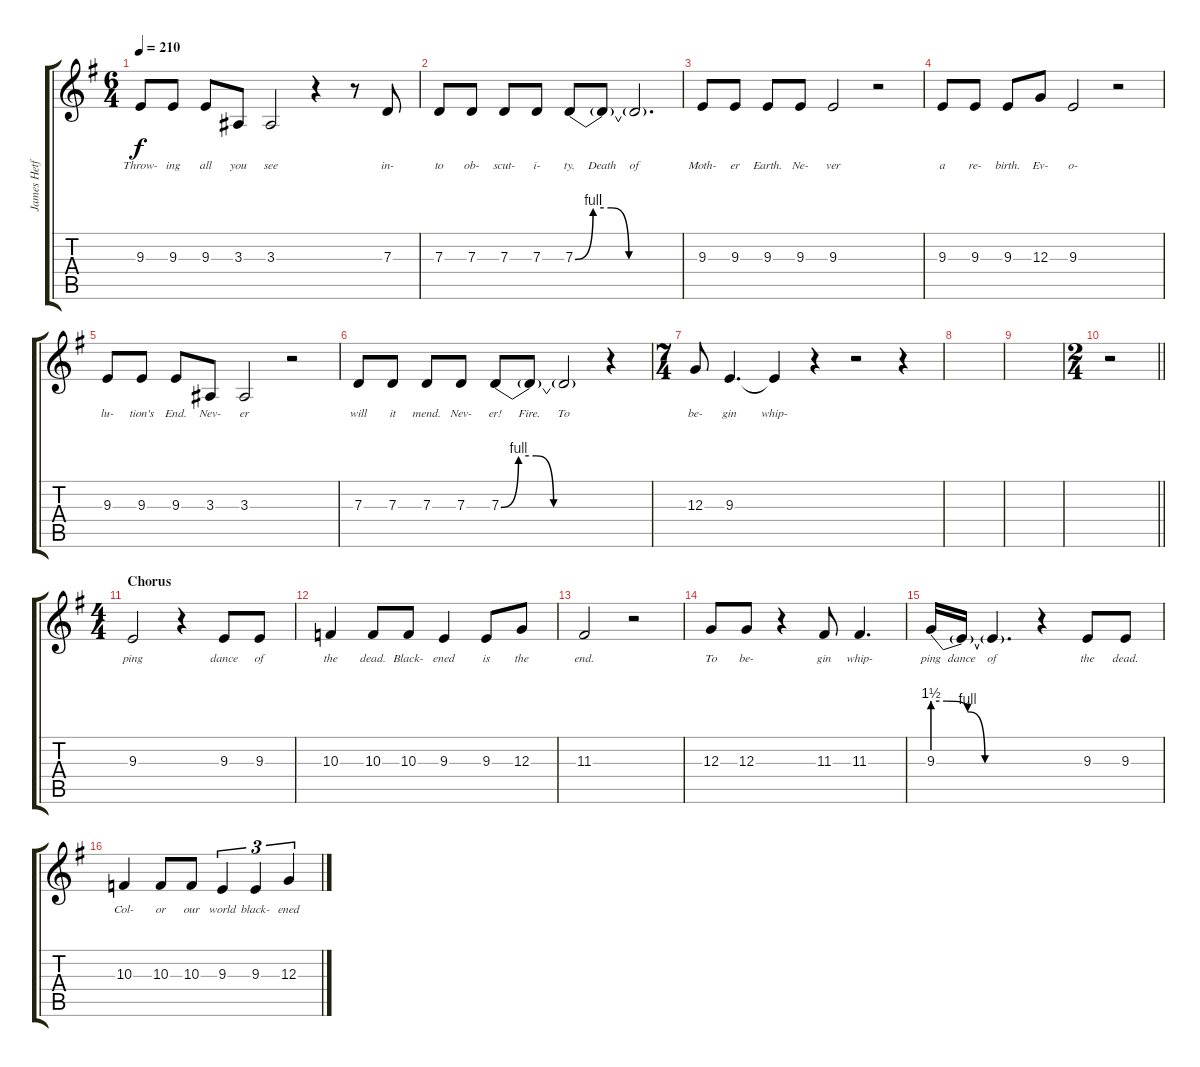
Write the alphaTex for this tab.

\track ("James Hetfield Vocals" "James Hetf") {instrument lead2sawtooth}
\staff {score tabs}
\tuning (E4 B3 G3 D3 A2 E2) {hide}
\ts (6 4)
\tempo 210
\clef g2
\ks g
9.3.8{lyrics (0 "Throw-") lyrics (1 "") lyrics (2 "") lyrics (3 "") lyrics (4 "") dy f} 9.3.8{lyrics (0 "ing") lyrics (1 "") lyrics (2 "") lyrics (3 "") lyrics (4 "")} 9.3.8{lyrics (0 "all") lyrics (1 "") lyrics (2 "") lyrics (3 "") lyrics (4 "")} 3.3.8{lyrics (0 "you") lyrics (1 "") lyrics (2 "") lyrics (3 "") lyrics (4 "")} 3.3.2{lyrics (0 "see") lyrics (1 "") lyrics (2 "") lyrics (3 "") lyrics (4 "")} r.4 r.8 7.3.8{lyrics (0 "in-") lyrics (1 "") lyrics (2 "") lyrics (3 "") lyrics (4 "")} |
7.3.8{lyrics (0 "to") lyrics (1 "") lyrics (2 "") lyrics (3 "") lyrics (4 "")} 7.3.8{lyrics (0 "ob-") lyrics (1 "") lyrics (2 "") lyrics (3 "") lyrics (4 "")} 7.3.8{lyrics (0 "scut-") lyrics (1 "") lyrics (2 "") lyrics (3 "") lyrics (4 "")} 7.3.8{lyrics (0 "i-") lyrics (1 "") lyrics (2 "") lyrics (3 "") lyrics (4 "")} 7.3{be (custom 0 0 10 4 20 4 30 0 60 0)}.8{lyrics (0 "ty.") lyrics (1 "") lyrics (2 "") lyrics (3 "") lyrics (4 "")} 7.3{t}.8{lyrics (0 "Death") lyrics (1 "") lyrics (2 "") lyrics (3 "") lyrics (4 "")} 7.3{t}.2{d lyrics (0 "of") lyrics (1 "") lyrics (2 "") lyrics (3 "") lyrics (4 "")} |
9.3.8{lyrics (0 "Moth-") lyrics (1 "") lyrics (2 "") lyrics (3 "") lyrics (4 "")} 9.3.8{lyrics (0 "er") lyrics (1 "") lyrics (2 "") lyrics (3 "") lyrics (4 "")} 9.3.8{lyrics (0 "Earth.") lyrics (1 "") lyrics (2 "") lyrics (3 "") lyrics (4 "")} 9.3.8{lyrics (0 "Ne-") lyrics (1 "") lyrics (2 "") lyrics (3 "") lyrics (4 "")} 9.3.2{lyrics (0 "ver") lyrics (1 "") lyrics (2 "") lyrics (3 "") lyrics (4 "")} r.2 |
9.3.8{lyrics (0 "a") lyrics (1 "") lyrics (2 "") lyrics (3 "") lyrics (4 "")} 9.3.8{lyrics (0 "re-") lyrics (1 "") lyrics (2 "") lyrics (3 "") lyrics (4 "")} 9.3.8{lyrics (0 "birth.") lyrics (1 "") lyrics (2 "") lyrics (3 "") lyrics (4 "")} 12.3.8{lyrics (0 "Ev-") lyrics (1 "") lyrics (2 "") lyrics (3 "") lyrics (4 "")} 9.3.2{lyrics (0 "o-") lyrics (1 "") lyrics (2 "") lyrics (3 "") lyrics (4 "")} r.2 |
9.3.8{lyrics (0 "lu-") lyrics (1 "") lyrics (2 "") lyrics (3 "") lyrics (4 "")} 9.3.8{lyrics (0 "tion's") lyrics (1 "") lyrics (2 "") lyrics (3 "") lyrics (4 "")} 9.3.8{lyrics (0 "End.") lyrics (1 "") lyrics (2 "") lyrics (3 "") lyrics (4 "")} 3.3.8{lyrics (0 "Nev-") lyrics (1 "") lyrics (2 "") lyrics (3 "") lyrics (4 "")} 3.3.2{lyrics (0 "er") lyrics (1 "") lyrics (2 "") lyrics (3 "") lyrics (4 "")} r.2 |
7.3.8{lyrics (0 "will") lyrics (1 "") lyrics (2 "") lyrics (3 "") lyrics (4 "")} 7.3.8{lyrics (0 "it") lyrics (1 "") lyrics (2 "") lyrics (3 "") lyrics (4 "")} 7.3.8{lyrics (0 "mend.") lyrics (1 "") lyrics (2 "") lyrics (3 "") lyrics (4 "")} 7.3.8{lyrics (0 "Nev-") lyrics (1 "") lyrics (2 "") lyrics (3 "") lyrics (4 "")} 7.3{be (custom 0 0 10 4 20 4 30 0 60 0)}.8{lyrics (0 "er!") lyrics (1 "") lyrics (2 "") lyrics (3 "") lyrics (4 "")} 7.3{t}.8{lyrics (0 "Fire.") lyrics (1 "") lyrics (2 "") lyrics (3 "") lyrics (4 "")} 7.3{t}.2{lyrics (0 "To") lyrics (1 "") lyrics (2 "") lyrics (3 "") lyrics (4 "")} r.4 |
\ts (7 4)
12.3.8{lyrics (0 "be-") lyrics (1 "") lyrics (2 "") lyrics (3 "") lyrics (4 "")} 9.3.4{d lyrics (0 "gin") lyrics (1 "") lyrics (2 "") lyrics (3 "") lyrics (4 "")} 9.3{t}.4{lyrics (0 "whip-") lyrics (1 "") lyrics (2 "") lyrics (3 "") lyrics (4 "")} r.4 r.2 r.4 |
|
|
\ts (2 4)
\barLineRight lightlight
r.2 |
\ts (4 4)
\section ("" "Chorus")
9.3.2{lyrics (0 "ping") lyrics (1 "") lyrics (2 "") lyrics (3 "") lyrics (4 "")} r.4 9.3.8{lyrics (0 "dance") lyrics (1 "") lyrics (2 "") lyrics (3 "") lyrics (4 "")} 9.3.8{lyrics (0 "of") lyrics (1 "") lyrics (2 "") lyrics (3 "") lyrics (4 "")} |
10.3.4{lyrics (0 "the") lyrics (1 "") lyrics (2 "") lyrics (3 "") lyrics (4 "")} 10.3.8{lyrics (0 "dead.") lyrics (1 "") lyrics (2 "") lyrics (3 "") lyrics (4 "")} 10.3.8{lyrics (0 "Black-") lyrics (1 "") lyrics (2 "") lyrics (3 "") lyrics (4 "")} 9.3.4{lyrics (0 "ened") lyrics (1 "") lyrics (2 "") lyrics (3 "") lyrics (4 "")} 9.3.8{lyrics (0 "is") lyrics (1 "") lyrics (2 "") lyrics (3 "") lyrics (4 "")} 12.3.8{lyrics (0 "the") lyrics (1 "") lyrics (2 "") lyrics (3 "") lyrics (4 "")} |
11.3.2{lyrics (0 "end.") lyrics (1 "") lyrics (2 "") lyrics (3 "") lyrics (4 "")} r.2 |
12.3.8{lyrics (0 "To") lyrics (1 "") lyrics (2 "") lyrics (3 "") lyrics (4 "")} 12.3.8{lyrics (0 "be-") lyrics (1 "") lyrics (2 "") lyrics (3 "") lyrics (4 "")} r.4 11.3.8{lyrics (0 "gin") lyrics (1 "") lyrics (2 "") lyrics (3 "") lyrics (4 "")} 11.3.4{d lyrics (0 "whip-") lyrics (1 "") lyrics (2 "") lyrics (3 "") lyrics (4 "")} |
9.3{be (custom 0 6 8 6 20 4 30 0 60 0)}.16{lyrics (0 "ping") lyrics (1 "") lyrics (2 "") lyrics (3 "") lyrics (4 "")} 9.3{t}.16{lyrics (0 "dance") lyrics (1 "") lyrics (2 "") lyrics (3 "") lyrics (4 "")} 9.3{t}.4{d lyrics (0 "of") lyrics (1 "") lyrics (2 "") lyrics (3 "") lyrics (4 "")} r.4 9.3.8{lyrics (0 "the") lyrics (1 "") lyrics (2 "") lyrics (3 "") lyrics (4 "")} 9.3.8{lyrics (0 "dead.") lyrics (1 "") lyrics (2 "") lyrics (3 "") lyrics (4 "")} |
10.3.4{lyrics (0 "Col-") lyrics (1 "") lyrics (2 "") lyrics (3 "") lyrics (4 "")} 10.3.8{lyrics (0 "or") lyrics (1 "") lyrics (2 "") lyrics (3 "") lyrics (4 "")} 10.3.8{lyrics (0 "our") lyrics (1 "") lyrics (2 "") lyrics (3 "") lyrics (4 "")} 9.3.4{tu (3 2) lyrics (0 "world") lyrics (1 "") lyrics (2 "") lyrics (3 "") lyrics (4 "")} 9.3.4{tu (3 2) lyrics (0 "black-") lyrics (1 "") lyrics (2 "") lyrics (3 "") lyrics (4 "")} 12.3.4{tu (3 2) lyrics (0 "ened") lyrics (1 "") lyrics (2 "") lyrics (3 "") lyrics (4 "")}
